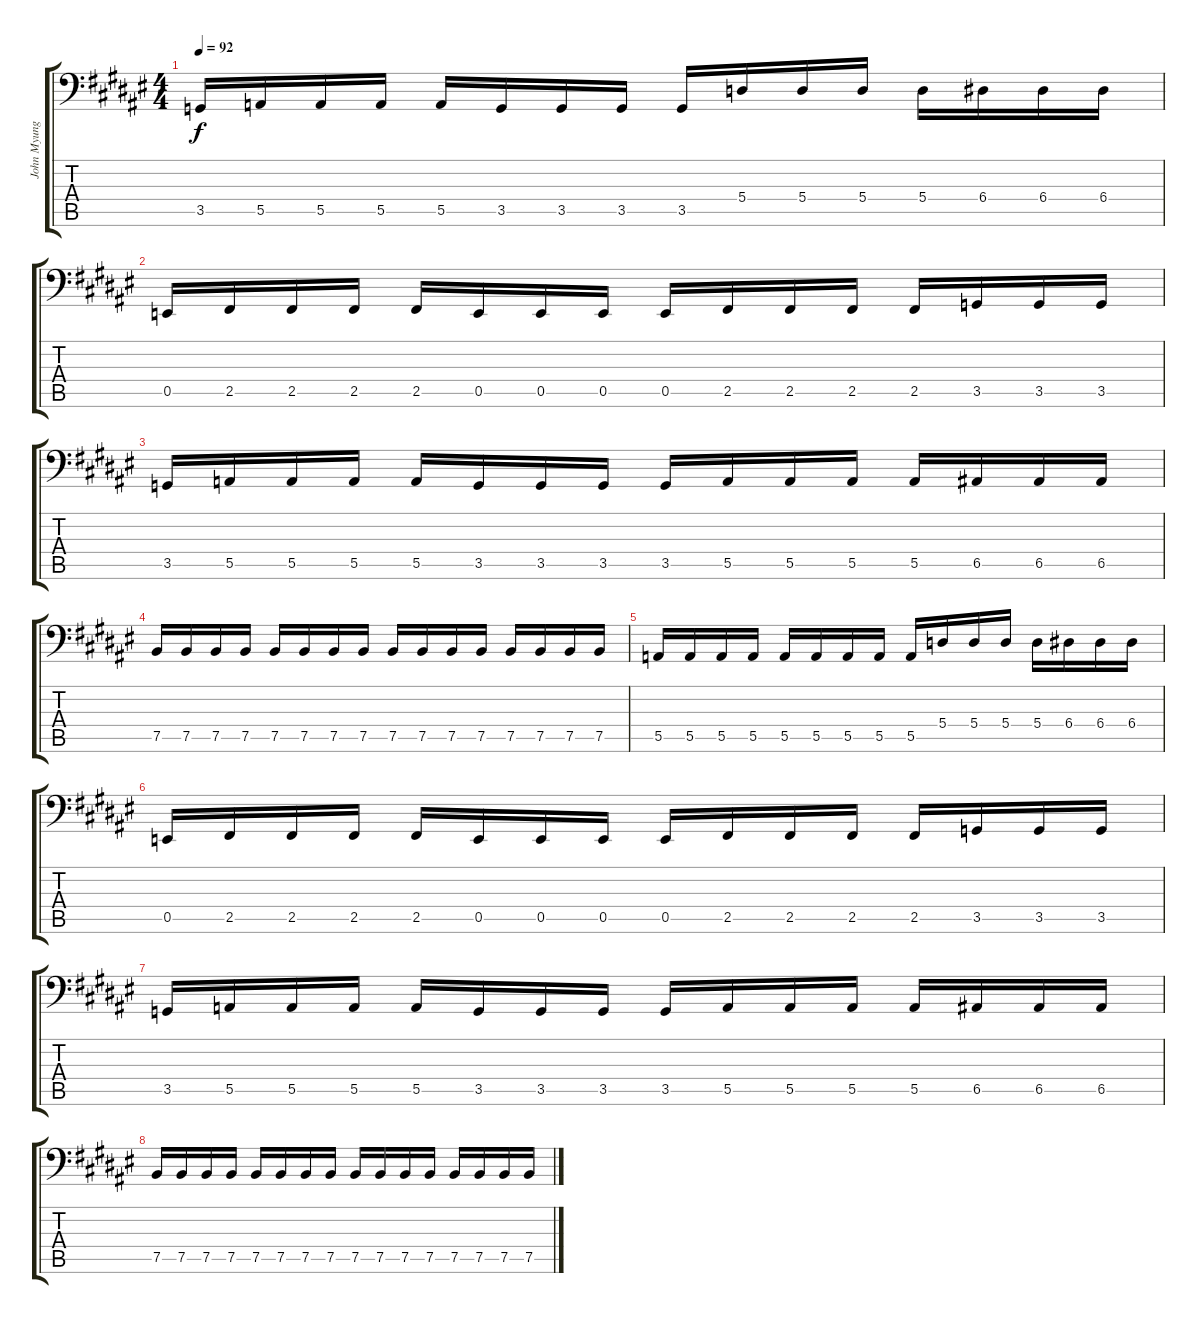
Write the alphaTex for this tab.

\track ("John Myung" "John Myung") {instrument electricbassfinger}
\staff {score tabs}
\tuning (C3 G2 D2 A1 E1 B0) {hide}
\ts (4 4)
\tempo 92
\clef f4
\ks f#
3.5.16{dy f} 5.5.16 5.5.16 5.5.16 5.5.16 3.5.16 3.5.16 3.5.16 3.5.16 5.4.16 5.4.16 5.4.16 5.4.16 6.4.16 6.4.16 6.4.16 |
0.5.16 2.5.16 2.5.16 2.5.16 2.5.16 0.5.16 0.5.16 0.5.16 0.5.16 2.5.16 2.5.16 2.5.16 2.5.16 3.5.16 3.5.16 3.5.16 |
3.5.16 5.5.16 5.5.16 5.5.16 5.5.16 3.5.16 3.5.16 3.5.16 3.5.16 5.5.16 5.5.16 5.5.16 5.5.16 6.5.16 6.5.16 6.5.16 |
7.5.16 7.5.16 7.5.16 7.5.16 7.5.16 7.5.16 7.5.16 7.5.16 7.5.16 7.5.16 7.5.16 7.5.16 7.5.16 7.5.16 7.5.16 7.5.16 |
5.5.16 5.5.16 5.5.16 5.5.16 5.5.16 5.5.16 5.5.16 5.5.16 5.5.16 5.4.16 5.4.16 5.4.16 5.4.16 6.4.16 6.4.16 6.4.16 |
0.5.16 2.5.16 2.5.16 2.5.16 2.5.16 0.5.16 0.5.16 0.5.16 0.5.16 2.5.16 2.5.16 2.5.16 2.5.16 3.5.16 3.5.16 3.5.16 |
3.5.16 5.5.16 5.5.16 5.5.16 5.5.16 3.5.16 3.5.16 3.5.16 3.5.16 5.5.16 5.5.16 5.5.16 5.5.16 6.5.16 6.5.16 6.5.16 |
7.5.16 7.5.16 7.5.16 7.5.16 7.5.16 7.5.16 7.5.16 7.5.16 7.5.16 7.5.16 7.5.16 7.5.16 7.5.16 7.5.16 7.5.16 7.5.16
